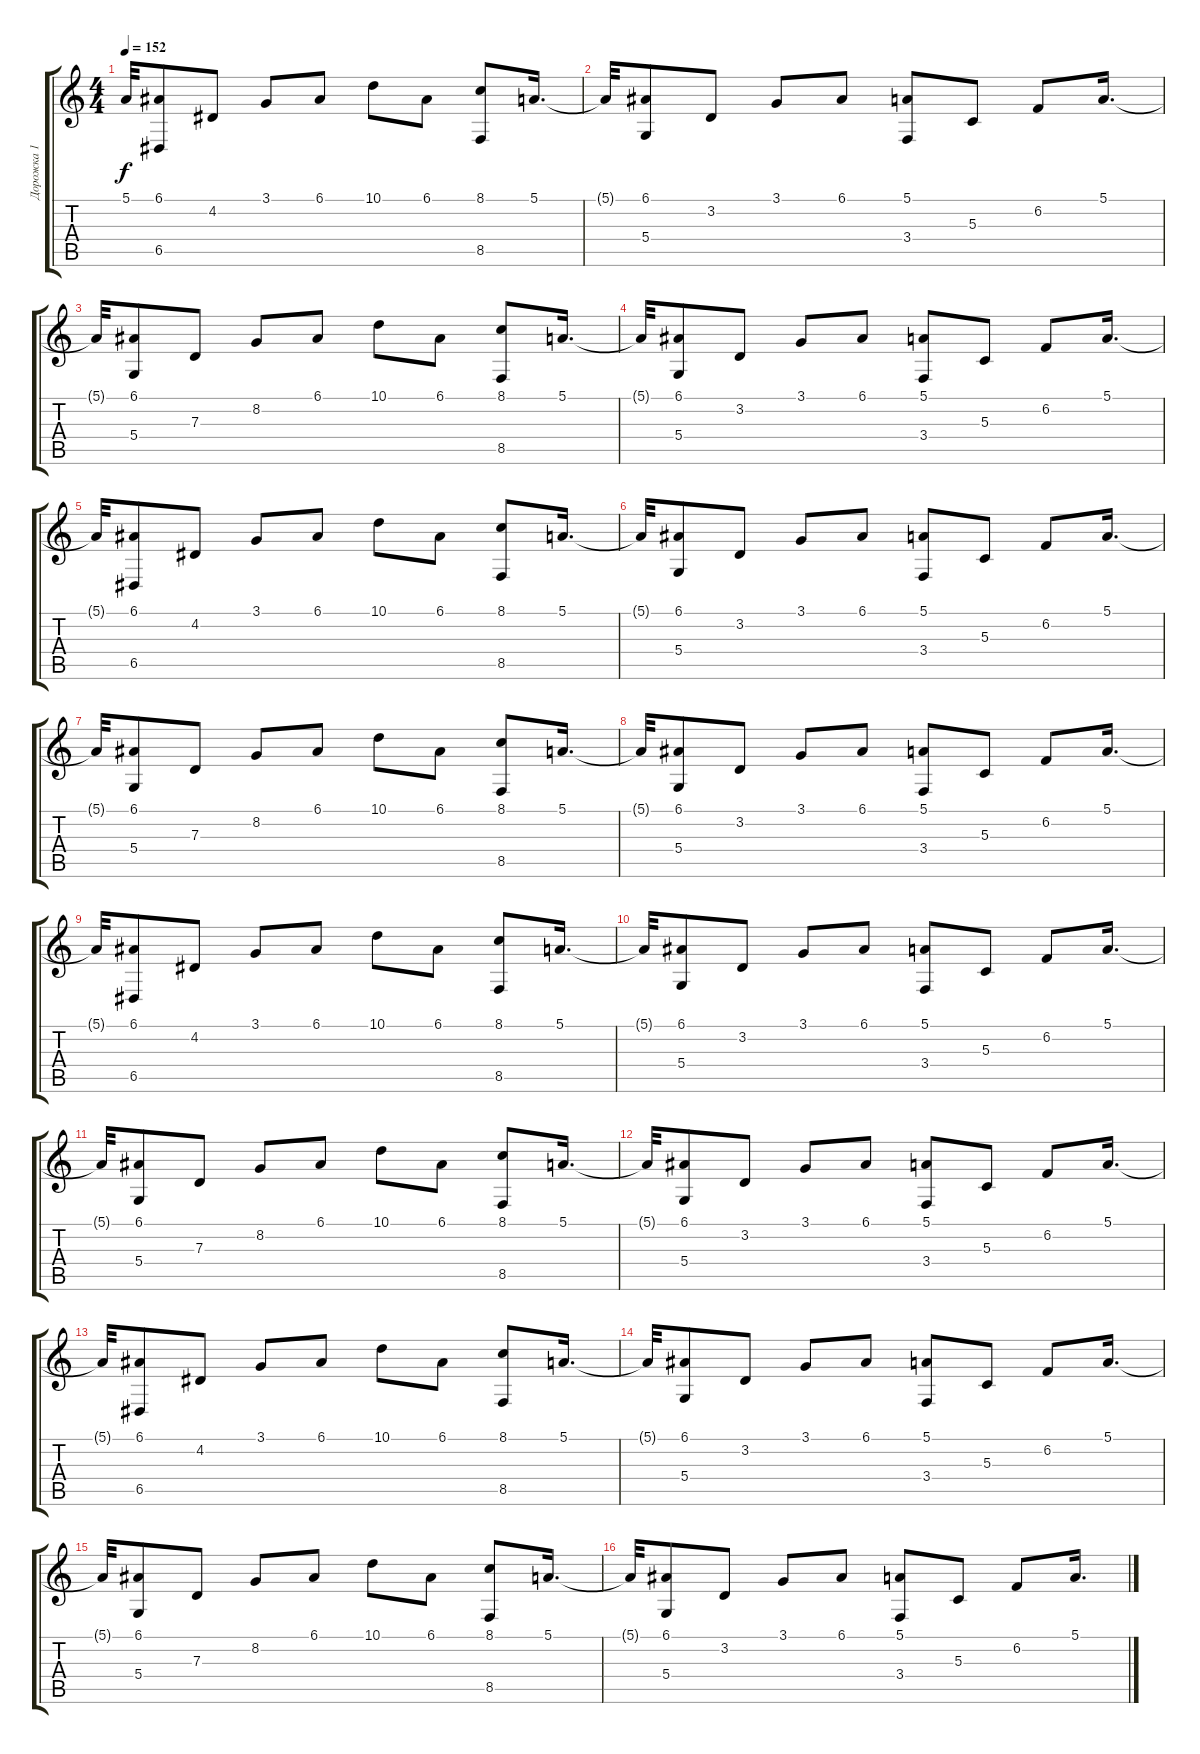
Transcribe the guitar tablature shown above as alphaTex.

\track ("Дорожка 1" "Дорожка 1") {instrument stringensemble1}
\staff {score tabs}
\tuning (E4 B3 G3 D3 A2 E2) {hide}
\ts (4 4)
\tempo 152
\clef g2
\ks c
5.1{t}.32{dy f} (6.1 6.5).8 4.2.8 3.1.8 6.1.8 10.1.8 6.1.8 (8.1 8.5).8 5.1.16{d} |
5.1{t}.32 (6.1 5.4).8 3.2.8 3.1.8 6.1.8 (5.1 3.4).8 5.3.8 6.2.8 5.1.16{d} |
5.1{t}.32 (6.1 5.4).8 7.3.8 8.2.8 6.1.8 10.1.8 6.1.8 (8.1 8.5).8 5.1.16{d} |
5.1{t}.32 (6.1 5.4).8 3.2.8 3.1.8 6.1.8 (5.1 3.4).8 5.3.8 6.2.8 5.1.16{d} |
5.1{t}.32 (6.1 6.5).8 4.2.8 3.1.8 6.1.8 10.1.8 6.1.8 (8.1 8.5).8 5.1.16{d} |
5.1{t}.32 (6.1 5.4).8 3.2.8 3.1.8 6.1.8 (5.1 3.4).8 5.3.8 6.2.8 5.1.16{d} |
5.1{t}.32 (6.1 5.4).8 7.3.8 8.2.8 6.1.8 10.1.8 6.1.8 (8.1 8.5).8 5.1.16{d} |
5.1{t}.32 (6.1 5.4).8 3.2.8 3.1.8 6.1.8 (5.1 3.4).8 5.3.8 6.2.8 5.1.16{d} |
5.1{t}.32 (6.1 6.5).8 4.2.8 3.1.8 6.1.8 10.1.8 6.1.8 (8.1 8.5).8 5.1.16{d} |
5.1{t}.32 (6.1 5.4).8 3.2.8 3.1.8 6.1.8 (5.1 3.4).8 5.3.8 6.2.8 5.1.16{d} |
5.1{t}.32 (6.1 5.4).8 7.3.8 8.2.8 6.1.8 10.1.8 6.1.8 (8.1 8.5).8 5.1.16{d} |
5.1{t}.32 (6.1 5.4).8 3.2.8 3.1.8 6.1.8 (5.1 3.4).8 5.3.8 6.2.8 5.1.16{d} |
5.1{t}.32 (6.1 6.5).8 4.2.8 3.1.8 6.1.8 10.1.8 6.1.8 (8.1 8.5).8 5.1.16{d} |
5.1{t}.32 (6.1 5.4).8 3.2.8 3.1.8 6.1.8 (5.1 3.4).8 5.3.8 6.2.8 5.1.16{d} |
5.1{t}.32 (6.1 5.4).8 7.3.8 8.2.8 6.1.8 10.1.8 6.1.8 (8.1 8.5).8 5.1.16{d} |
5.1{t}.32 (6.1 5.4).8 3.2.8 3.1.8 6.1.8 (5.1 3.4).8 5.3.8 6.2.8 5.1.16{d}
